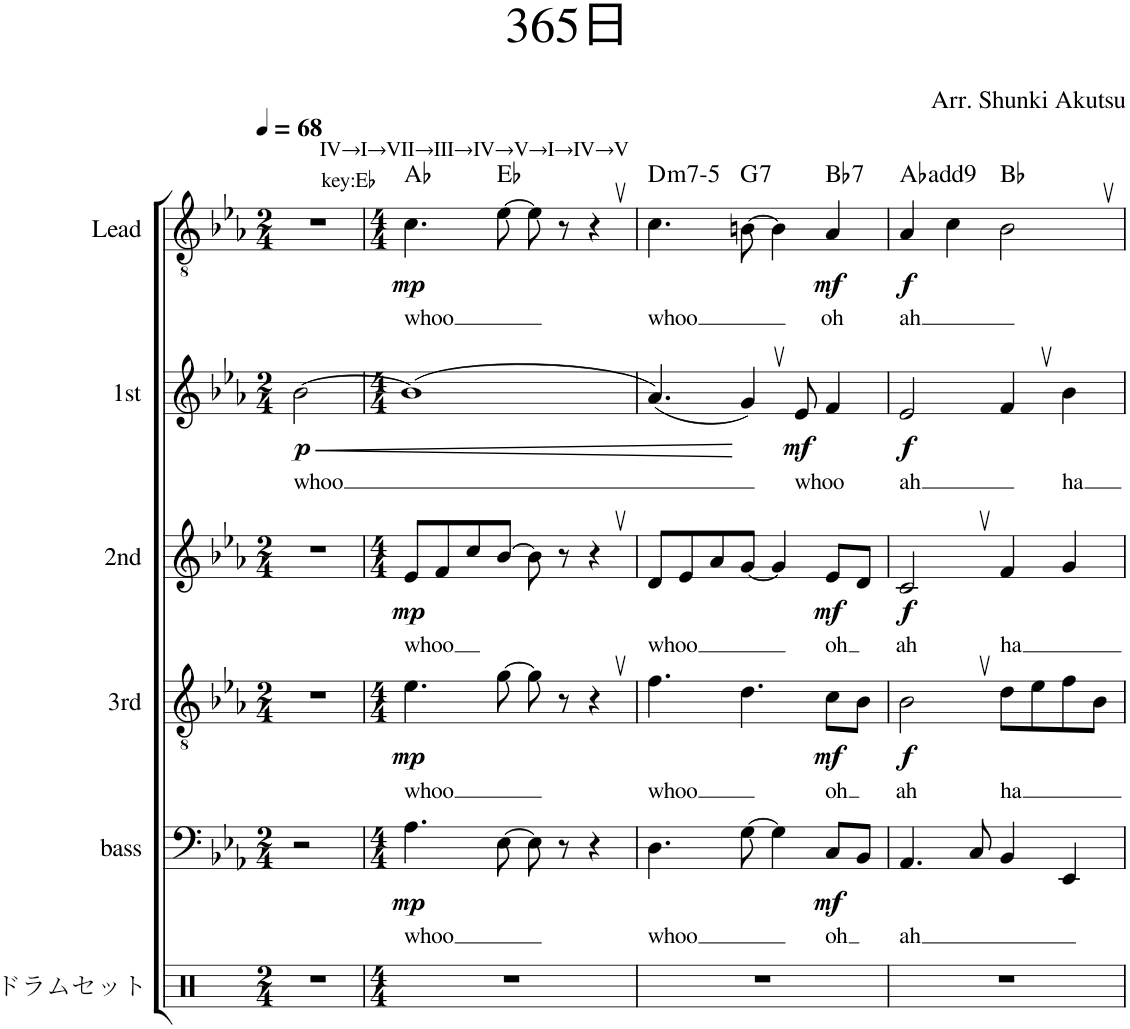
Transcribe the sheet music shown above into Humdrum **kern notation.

**kern	**kern	**text	**dynam	**kern	**text	**dynam	**kern	**text	**dynam	**kern	**text	**dynam	**kern	**text	**dynam	**harte
*part6	*part5	*part5	*part5	*part4	*part4	*part4	*part3	*part3	*part3	*part2	*part2	*part2	*part1	*part1	*part1	*part1
*staff6	*staff5	*staff5	*staff5	*staff4	*staff4	*staff4	*staff3	*staff3	*staff3	*staff2	*staff2	*staff2	*staff1	*staff1	*staff1	*
*I"ドラムセット	*I"bass	*	*	*I"3rd	*	*	*I"2nd	*	*	*I"1st	*	*	*I"Lead	*	*	*
*	*I'bass	*	*	*I'3rd	*	*	*I'2nd	*	*	*I'1st	*	*	*I'Lead	*	*	*
*clefX	*clefF4	*	*	*clefGv2	*	*	*clefG2	*	*	*clefG2	*	*	*clefGv2	*	*	*
*k[]	*k[b-e-a-]	*	*	*k[b-e-a-]	*	*	*k[b-e-a-]	*	*	*k[b-e-a-]	*	*	*k[b-e-a-]	*	*	*
*M2/4	*M2/4	*	*	*M2/4	*	*	*M2/4	*	*	*M2/4	*	*	*M2/4	*	*	*
*MM68	*MM68	*	*	*MM68	*	*	*MM68	*	*	*MM68	*	*	*MM68	*	*	*
=1	=1	=1	=1	=1	=1	=1	=1	=1	=1	=1	=1	=1	=1	=1	=1	=1
!	!	!	!	!	!	!	!	!	!	!	!LO:LY:b	!LO:HP:b	!	!	!	!
!	!	!	!	!	!	!	!	!	!	!	!	!LO:DY:n=1:b	!	!	!	!
2r	2r	.	.	2r	.	.	2r	.	.	[2b-\	whoo	< p	2r	.	.	.
.	.	.	.	.	.	.	.	.	.	.	.	[	.	.	.	.
=2	=2	=2	=2	=2	=2	=2	=2	=2	=2	=2	=2	=2	=2	=2	=2	=2
*M4/4	*M4/4	*	*	*M4/4	*	*	*M4/4	*	*	*M4/4	*	*	*M4/4	*	*	*
!	!	!	!	!	!	!	!	!	!	!	!	!	!LO:TX:a:t=key&colon;E♭	!	!	!
!	!	!	!	!	!	!	!	!	!	!	!	!	!LO:TX:a:t=Ⅳ→Ⅰ→Ⅶ→Ⅲ→Ⅳ→Ⅴ→Ⅰ→Ⅳ→Ⅴ	!	!	!
!	!	!LO:LY:b	!LO:DY:b	!	!LO:LY:b	!LO:DY:b	!	!LO:LY:b	!LO:DY:b	!	!	!	!	!LO:LY:b	!LO:DY:b	!
1r	4.A-\	whoo	mp	4.e-\	whoo	mp	8e-/L	whoo	mp	(1b-]	.	.	4.c\	whoo	mp	Ab:maj
.	.	.	.	.	.	.	8f/	.	.	.	.	.	.	.	.	.
.	.	.	.	.	.	.	8cc/	.	.	.	.	.	.	.	.	.
.	[8E-\	.	.	[8g\	.	.	[8b-/J	.	.	.	.	.	[8e-\	.	.	Eb:maj
.	8E-\]	.	.	8g\]	.	.	8b-\]	.	.	.	.	.	8e-\]	.	.	.
.	8r	.	.	8r	.	.	8r	.	.	.	.	.	8r	.	.	.
.	4r	.	.	4r	.	.	4r	.	.	.	.	.	4r	.	.	.
=3	=3	=3	=3	=3	=3	=3	=3	=3	=3	=3	=3	=3	=3	=3	=3	=3
!	!	!LO:LY:b	!	!	!LO:LY:b	!	!	!LO:LY:b	!	!	!	!	!	!LO:LY:b	!	!LO:H:kt=m7-5
1r	4.D\	whoo	.	4.f\	whoo	.	8d/L	whoo	.	(4.a-/)	.	.	4.c\	whoo	.	D:hdim7
.	.	.	.	.	.	.	8e-/	.	.	.	.	.	.	.	.	.
.	.	.	.	.	.	.	8a-/	.	.	.	.	.	.	.	.	.
!	!	!	!	!	!	!	!	!	!	!	!	!	!	!	!	!LO:H:kt=7
.	[8G\	.	.	4.d\	.	.	[8g/J	.	.	4g,/)	.	.	[8Bn\	.	.	G:7
.	4G\]	.	.	.	.	.	4g/]	.	.	.	.	.	4B\]	.	.	.
!	!	!	!	!	!	!	!	!	!	!	!LO:LY:b	!LO:DY:b	!	!	!	!
.	.	.	.	.	.	.	.	.	.	8e-/	whoo	mf	.	.	.	.
!	!	!LO:LY:b	!LO:DY:b	!	!LO:LY:b	!LO:DY:b	!	!LO:LY:b	!LO:DY:b	!	!	!	!	!LO:LY:b	!LO:DY:b	!LO:H:kt=7
.	8C/L	oh	mf	8c\L	oh	mf	8e-/L	oh	mf	4f/	.	.	4A-/	oh	mf	Bb:7
.	8BB-/J	.	.	8B-\J	.	.	8d/J	.	.	.	.	.	.	.	.	.
=4	=4	=4	=4	=4	=4	=4	=4	=4	=4	=4	=4	=4	=4	=4	=4	=4
!	!	!LO:LY:b	!	!	!LO:LY:b	!LO:DY:b	!	!LO:LY:b	!LO:DY:b	!	!LO:LY:b	!LO:DY:b	!	!LO:LY:b	!LO:DY:b	!
1r	4.AA-/	ah	.	2B-,\	ah	f	2c,/	ah	f	2e-/	ah	f	4A-/	ah	f	Ab:maj(9)
.	.	.	.	.	.	.	.	.	.	.	.	.	4c\	.	.	.
.	8C/	.	.	.	.	.	.	.	.	.	.	.	.	.	.	.
!	!	!	!	!	!LO:LY:b	!	!	!LO:LY:b	!	!	!	!	!	!	!	!
.	4BB-/	.	.	8d\L	ha	.	4f/	ha	.	4f,/	.	.	2B-,\	.	.	Bb:maj
.	.	.	.	8e-\	.	.	.	.	.	.	.	.	.	.	.	.
!	!	!	!	!	!	!	!	!	!	!	!LO:LY:b	!	!	!	!	!
.	4EE-/	.	.	8f\	.	.	4g/	.	.	4b-\	ha	.	.	.	.	.
.	.	.	.	8B-\J	.	.	.	.	.	.	.	.	.	.	.	.
=	=	=	=	=	=	=	=	=	=	=	=	=	=	=	=	=
*-	*-	*-	*-	*-	*-	*-	*-	*-	*-	*-	*-	*-	*-	*-	*-	*-
